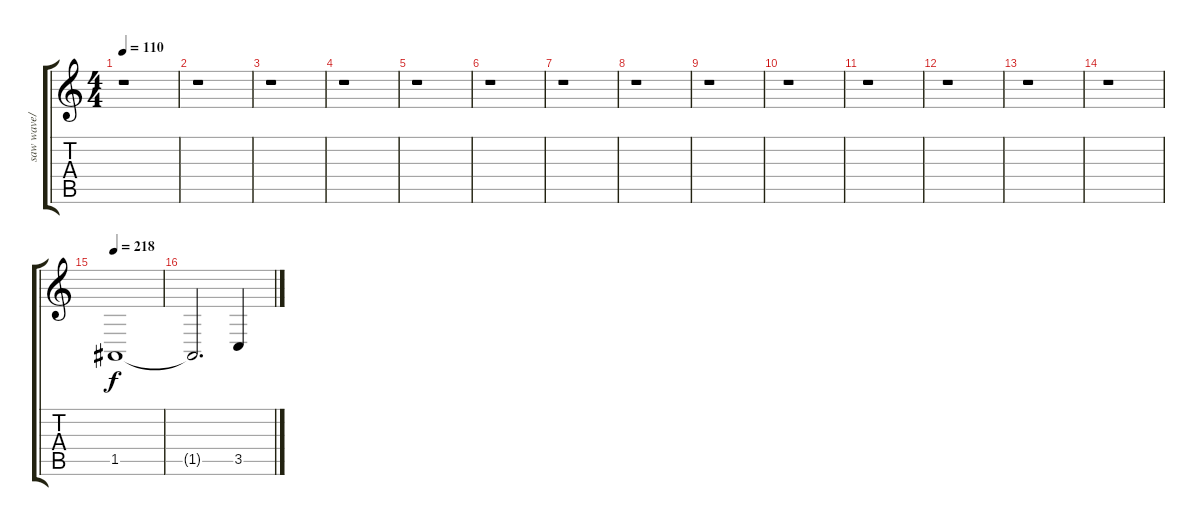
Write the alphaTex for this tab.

\track ("saw wave/ dist. guit" "saw wave/ ") {instrument lead2sawtooth}
\staff {score tabs}
\tuning (E4 B3 G3 D3 A2 E2) {hide}
\ts (4 4)
\tempo 110
\clef g2
\ks c
r.1{dy f} |
r.1 |
r.1 |
r.1 |
r.1 |
r.1 |
r.1 |
r.1 |
r.1 |
r.1 |
r.1 |
r.1 |
r.1 |
r.1 |
\tempo 218
1.5.1{volume 14 instrument distortionguitar} |
1.5{t}.2{d} 3.5.4{volume 14}
